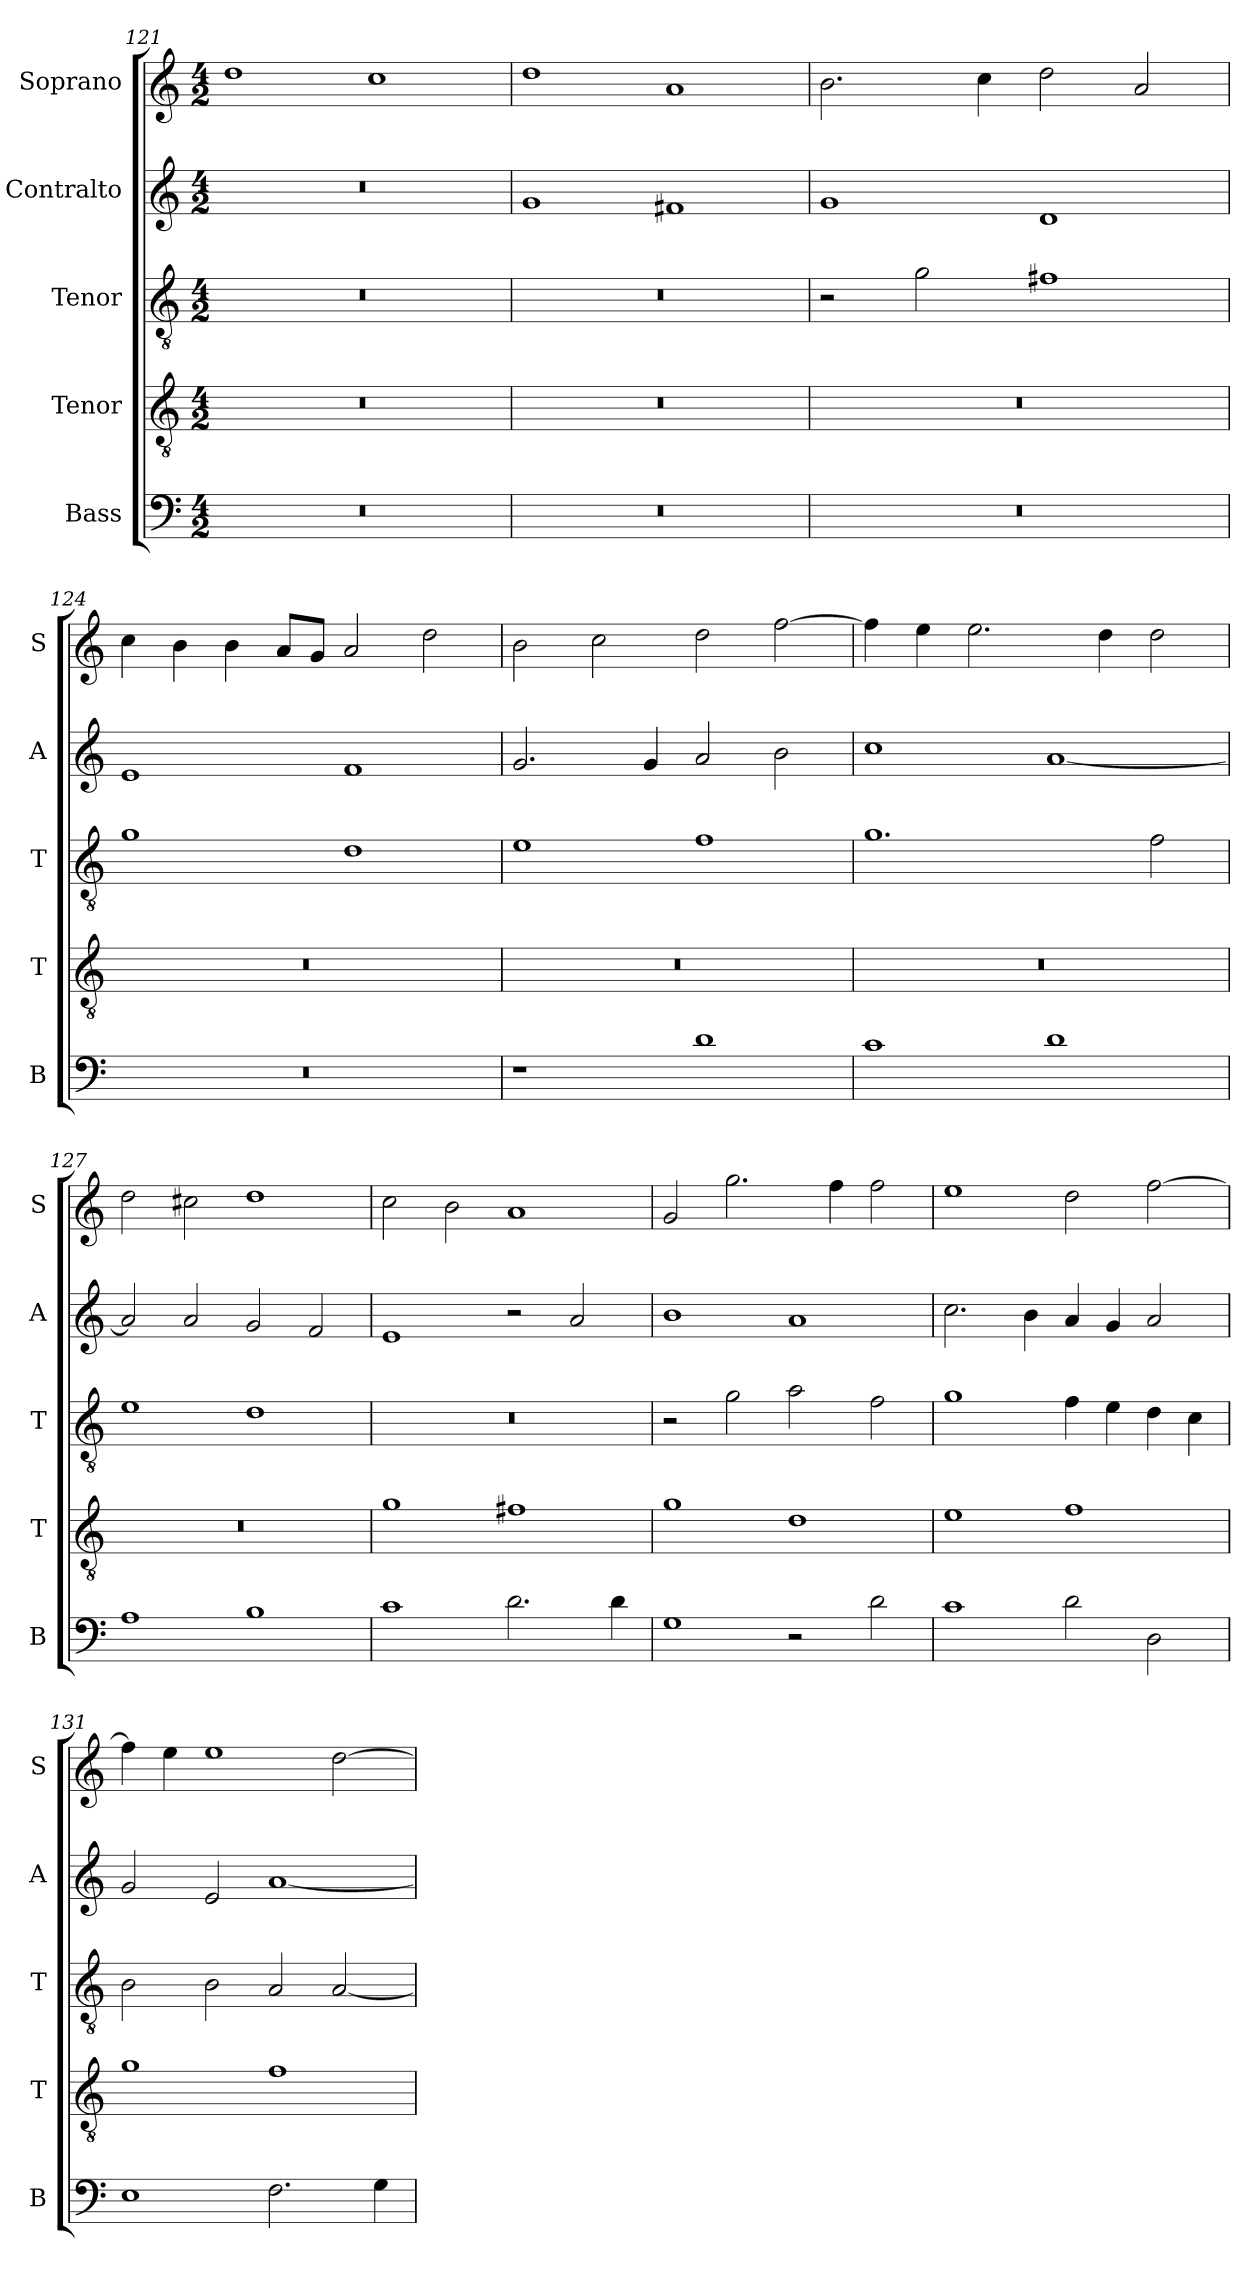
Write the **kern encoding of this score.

**kern	**kern	**kern	**kern	**kern
*part5	*part4	*part3	*part2	*part1
*staff5	*staff4	*staff3	*staff2	*staff1
*I"Bass	*I"Tenor	*I"Tenor	*I"Contralto	*I"Soprano
*I'B	*I'T	*I'T	*I'A	*I'S
*clefF4	*clefGv2	*clefGv2	*clefG2	*clefG2
*k[]	*k[]	*k[]	*k[]	*k[]
*G:mix	*G:mix	*G:mix	*G:mix	*G:mix
*M4/2	*M4/2	*M4/2	*M4/2	*M4/2
=121	=121	=121	=121	=121
0r	0r	0r	0r	1dd
.	.	.	.	1cc
=122	=122	=122	=122	=122
0r	0r	0r	1g	1dd
.	.	.	1f#X	1a
=123	=123	=123	=123	=123
0r	0r	2r	1g	2.b
.	.	2g	.	.
.	.	.	.	4cc
.	.	1f#X	1d	2dd
.	.	.	.	2a
=124	=124	=124	=124	=124
0r	0r	1g	1e	4cc
.	.	.	.	4b
.	.	.	.	4b
.	.	.	.	8a/L
.	.	.	.	8g/J
.	.	1d	1f	2a
.	.	.	.	2dd
=125	=125	=125	=125	=125
1r	0r	1e	2.g	2b
.	.	.	.	2cc
.	.	.	4g	.
1d	.	1f	2a	2dd
.	.	.	2b	[2ff
=126	=126	=126	=126	=126
1c	0r	1.g	1cc	4ff]
.	.	.	.	4ee
.	.	.	.	2.ee
1d	.	.	[1a	.
.	.	.	.	4dd
.	.	2f	.	2dd
=127	=127	=127	=127	=127
1A	0r	1e	2a]	2dd
.	.	.	2a	2cc#X
1B	.	1d	2g	1dd
.	.	.	2f	.
=128	=128	=128	=128	=128
1c	1g	0r	1e	2cc
.	.	.	.	2b
2.d	1f#X	.	2r	1a
.	.	.	2a	.
4d	.	.	.	.
=129	=129	=129	=129	=129
1G	1g	2r	1b	2g
.	.	2g	.	2.gg
2r	1d	2a	1a	.
.	.	.	.	4ff
2d	.	2f	.	2ff
=130	=130	=130	=130	=130
1c	1e	1g	2.cc	1ee
.	.	.	4b	.
2d	1f	4f	4a	2dd
.	.	4e	4g	.
2D	.	4d	2a	[2ff
.	.	4c	.	.
=131	=131	=131	=131	=131
1E	1g	2B	2g	4ff]
.	.	.	.	4ee
.	.	2B	2e	1ee
2.F	1f	2A	[1a	.
.	.	[2A	.	[2dd
4G	.	.	.	.
=	=	=	=	=
*-	*-	*-	*-	*-
